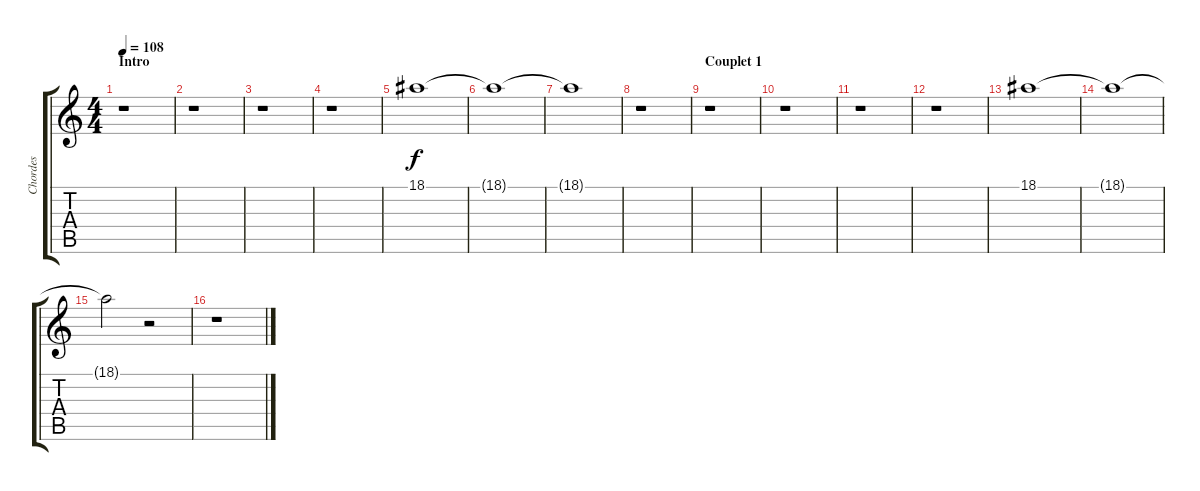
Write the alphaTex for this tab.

\track ("Chordes" "Chordes") {instrument stringensemble2}
\staff {score tabs}
\tuning (E4 B3 G3 D3 A2 E2) {hide}
\ts (4 4)
\section ("" "Intro")
\tempo 108
\clef g2
\ks c
r.1{dy f instrument stringensemble2} |
r.1 |
r.1 |
r.1 |
18.1.1 |
18.1{t}.1 |
18.1{t}.1 |
r.1 |
\section ("" "Couplet 1")
r.1 |
r.1 |
r.1 |
r.1 |
18.1.1 |
18.1{t}.1 |
18.1{t}.2 r.2 |
r.1
